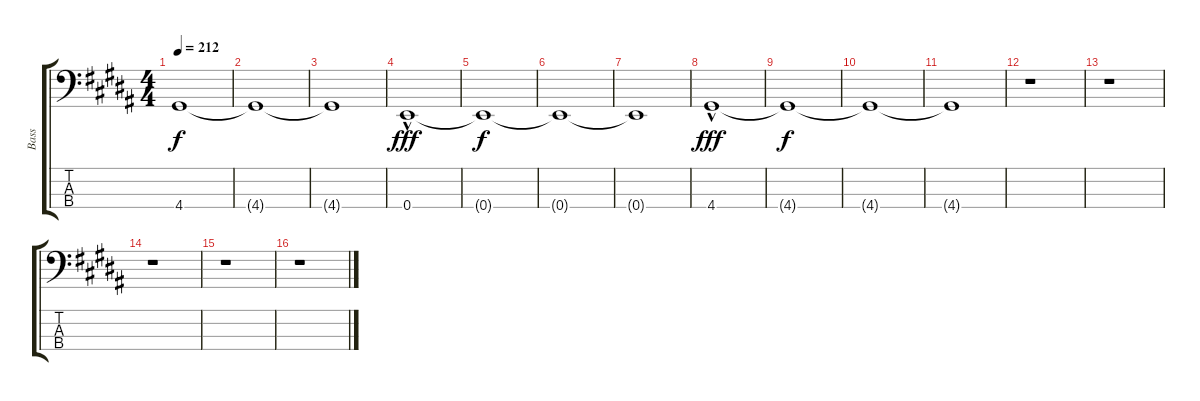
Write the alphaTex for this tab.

\track ("Bass " "Bass ") {instrument electricbassfinger}
\staff {score tabs}
\tuning (G2 D2 A1 E1) {hide}
\ts (4 4)
\tempo 212
\clef f4
\ks b
4.4{t}.1{dy f} |
\ks g#minor
4.4{t}.1 |
4.4{t}.1 |
0.4{hac}.1{dy fff} |
\ks b
0.4{t}.1{dy f} |
\ks g#minor
0.4{t}.1 |
0.4{t}.1 |
4.4{hac}.1{dy fff} |
\ks b
4.4{t}.1{dy f} |
\ks g#minor
4.4{t}.1 |
4.4{t}.1 |
r.1 |
\ks b
r.1 |
\ks g#minor
r.1 |
r.1 |
r.1
